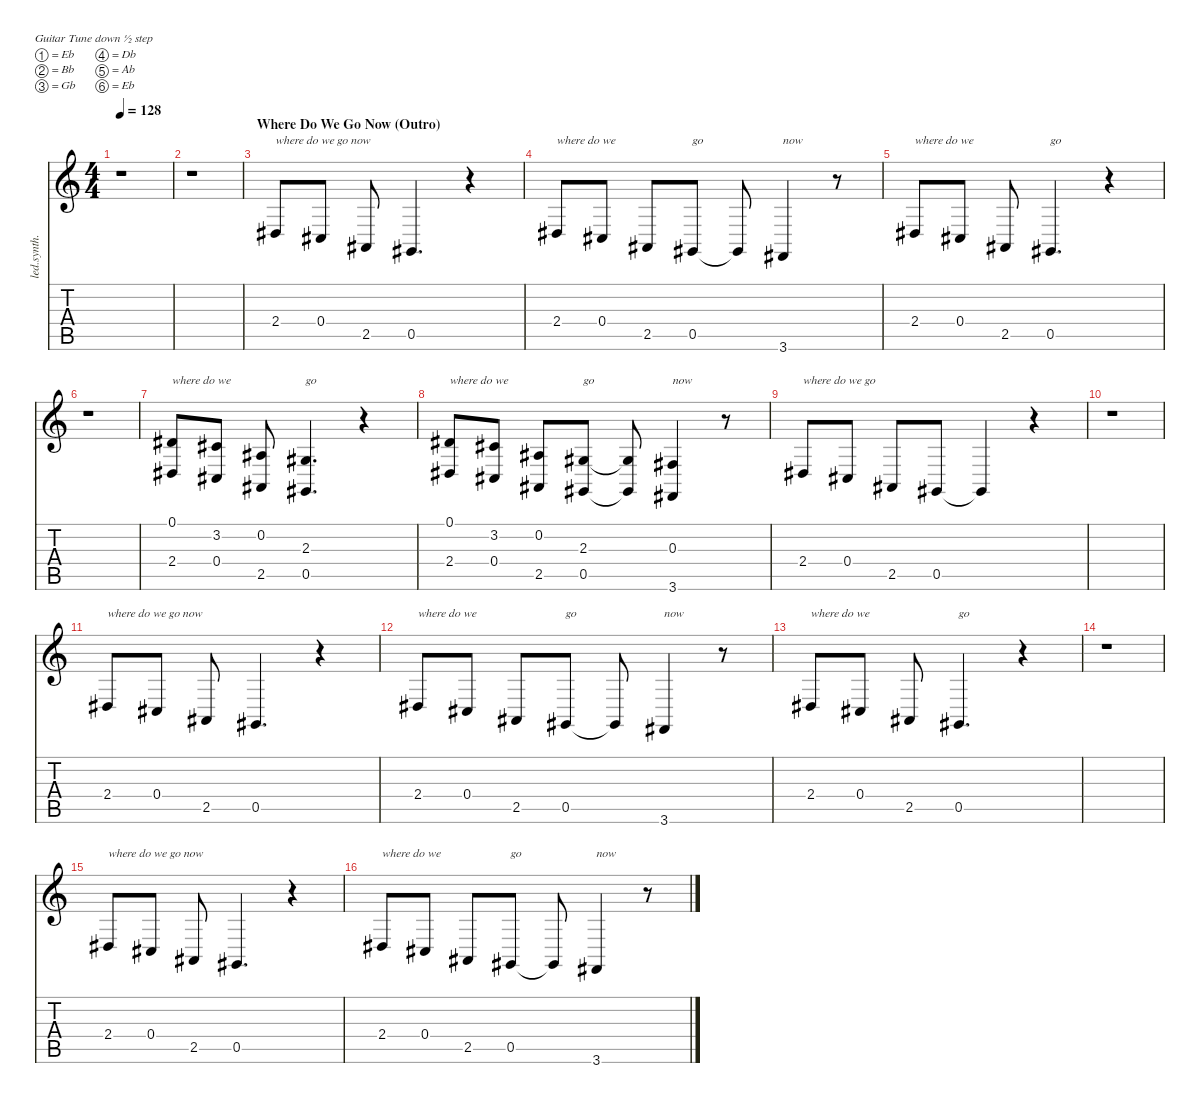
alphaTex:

\defaultSystemsLayout 4
\hideDynamics
\bracketExtendMode nobrackets
\otherSystemsTrackNameOrientation horizontal
\track ("Voice 2 (Axl, Izzy, Duff)" "led.synth.") {mute instrument lead2sawtooth}
\staff {score tabs}
\tuning (Eb4 Bb3 Gb3 Db3 Ab2 Eb2)
\ts (4 4)
\tempo 128
\clef g2
\ks c
r.1{dy f} |
r.1 |
\section ("" "Where Do We Go Now (Outro)")
2.4{acc #}.8{txt "where do we go now" instrument lead8bassandlead} 0.4{acc #}.8 2.5{acc #}.8 0.5{acc #}.4{d} r.4 |
2.4{acc #}.8{txt "where do we"} 0.4{acc #}.8 2.5{acc #}.8 0.5{acc #}.8{txt "go"} 0.5{t acc #}.8 3.6{acc #}.4{txt "now"} r.8 |
2.4{acc #}.8{txt "where do we"} 0.4{acc #}.8 2.5{acc #}.8 0.5{acc #}.4{d txt "go"} r.4 |
r.1 |
(0.1{acc #} 2.4{acc #}).8{txt "where do we"} (3.2{acc #} 0.4{acc #}).8 (0.2{acc #} 2.5{acc #}).8 (2.3{acc #} 0.5{acc #}).4{d txt "go"} r.4 |
(0.1{acc #} 2.4{acc #}).8{txt "where do we"} (3.2{acc #} 0.4{acc #}).8 (0.2{acc #} 2.5{acc #}).8 (2.3{acc #} 0.5{acc #}).8{txt "go"} (2.3{t acc #} 0.5{t acc #}).8 (0.3{acc #} 3.6{acc #}).4{txt "now"} r.8 |
2.4{acc #}.8{txt "where do we go"} 0.4{acc #}.8 2.5{acc #}.8 0.5{acc #}.8 0.5{t acc #}.4 r.4 |
r.1 |
2.4{acc #}.8{txt "where do we go now"} 0.4{acc #}.8 2.5{acc #}.8 0.5{acc #}.4{d} r.4 |
2.4{acc #}.8{txt "where do we"} 0.4{acc #}.8 2.5{acc #}.8 0.5{acc #}.8{txt "go"} 0.5{t acc #}.8 3.6{acc #}.4{txt "now"} r.8 |
2.4{acc #}.8{txt "where do we"} 0.4{acc #}.8 2.5{acc #}.8 0.5{acc #}.4{d txt "go"} r.4 |
r.1 |
2.4{acc #}.8{txt "where do we go now"} 0.4{acc #}.8 2.5{acc #}.8 0.5{acc #}.4{d} r.4 |
2.4{acc #}.8{txt "where do we"} 0.4{acc #}.8 2.5{acc #}.8 0.5{acc #}.8{txt "go"} 0.5{t acc #}.8 3.6{acc #}.4{txt "now"} r.8
